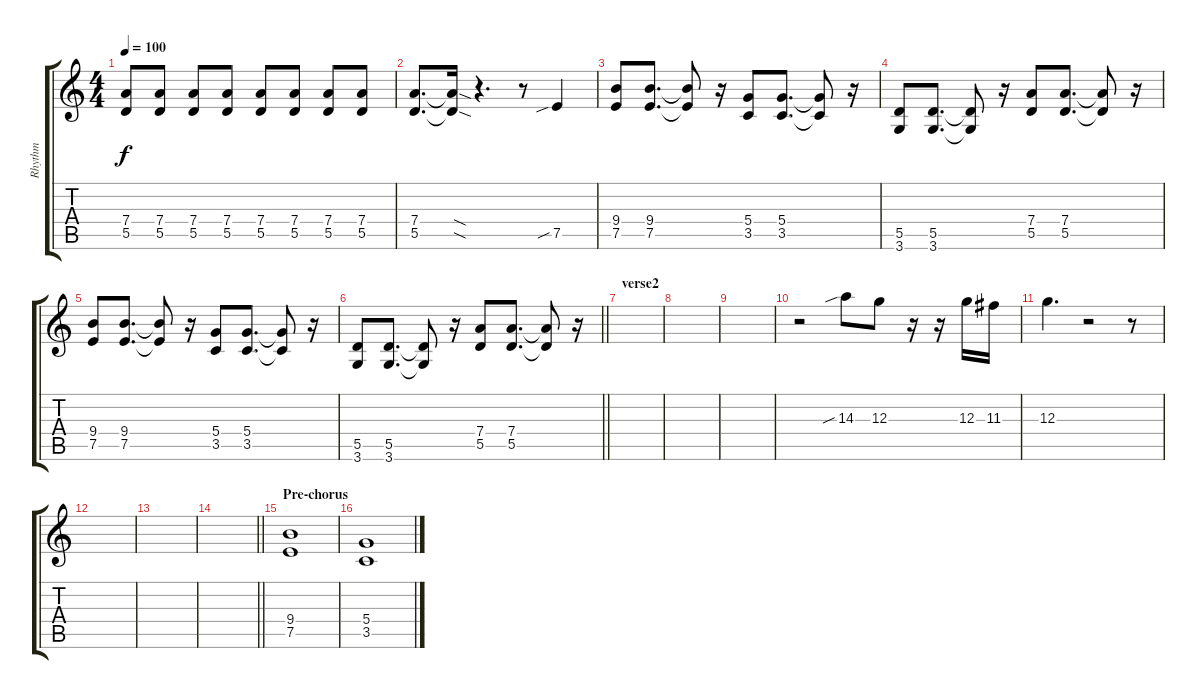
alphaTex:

\track ("Rhythm" "Rhythm") {instrument overdrivenguitar}
\staff {score tabs}
\tuning (E4 B3 G3 D3 A2 E2) {hide}
\ts (4 4)
\tempo 100
\clef g2
\ks c
(7.4 5.5).8{dy f} (7.4 5.5).8 (7.4 5.5).8 (7.4 5.5).8 (7.4 5.5).8 (7.4 5.5).8 (7.4 5.5).8 (7.4 5.5).8 |
(7.4 5.5).8{d volume 14} (7.4{sod t} 5.5{sod t}).16 r.4{d} r.8 7.5{sib}.4 |
(9.4 7.5).8 (9.4 7.5).8{d} (9.4{t} 7.5{t}).8 r.16 (5.4 3.5).8 (5.4 3.5).8{d} (5.4{t} 3.5{t}).8 r.16 |
(5.5 3.6).8 (5.5 3.6).8{d} (5.5{t} 3.6{t}).8 r.16 (7.4 5.5).8 (7.4 5.5).8{d} (7.4{t} 5.5{t}).8 r.16 |
(9.4 7.5).8 (9.4 7.5).8{d} (9.4{t} 7.5{t}).8 r.16 (5.4 3.5).8 (5.4 3.5).8{d} (5.4{t} 3.5{t}).8 r.16 |
\barLineRight lightlight
(5.5 3.6).8 (5.5 3.6).8{d} (5.5{t} 3.6{t}).8 r.16 (7.4 5.5).8 (7.4 5.5).8{d} (7.4{t} 5.5{t}).8 r.16 |
\section ("" "verse2")
|
|
|
r.2{volume 11} 14.3{sib}.8 12.3.8 r.16 r.16 12.3.16 11.3.16 |
12.3.4{d} r.2 r.8 |
|
|
\barLineRight lightlight
|
\section ("" "Pre-chorus")
(9.4 7.5).1{volume 6} |
(5.4 3.5).1
